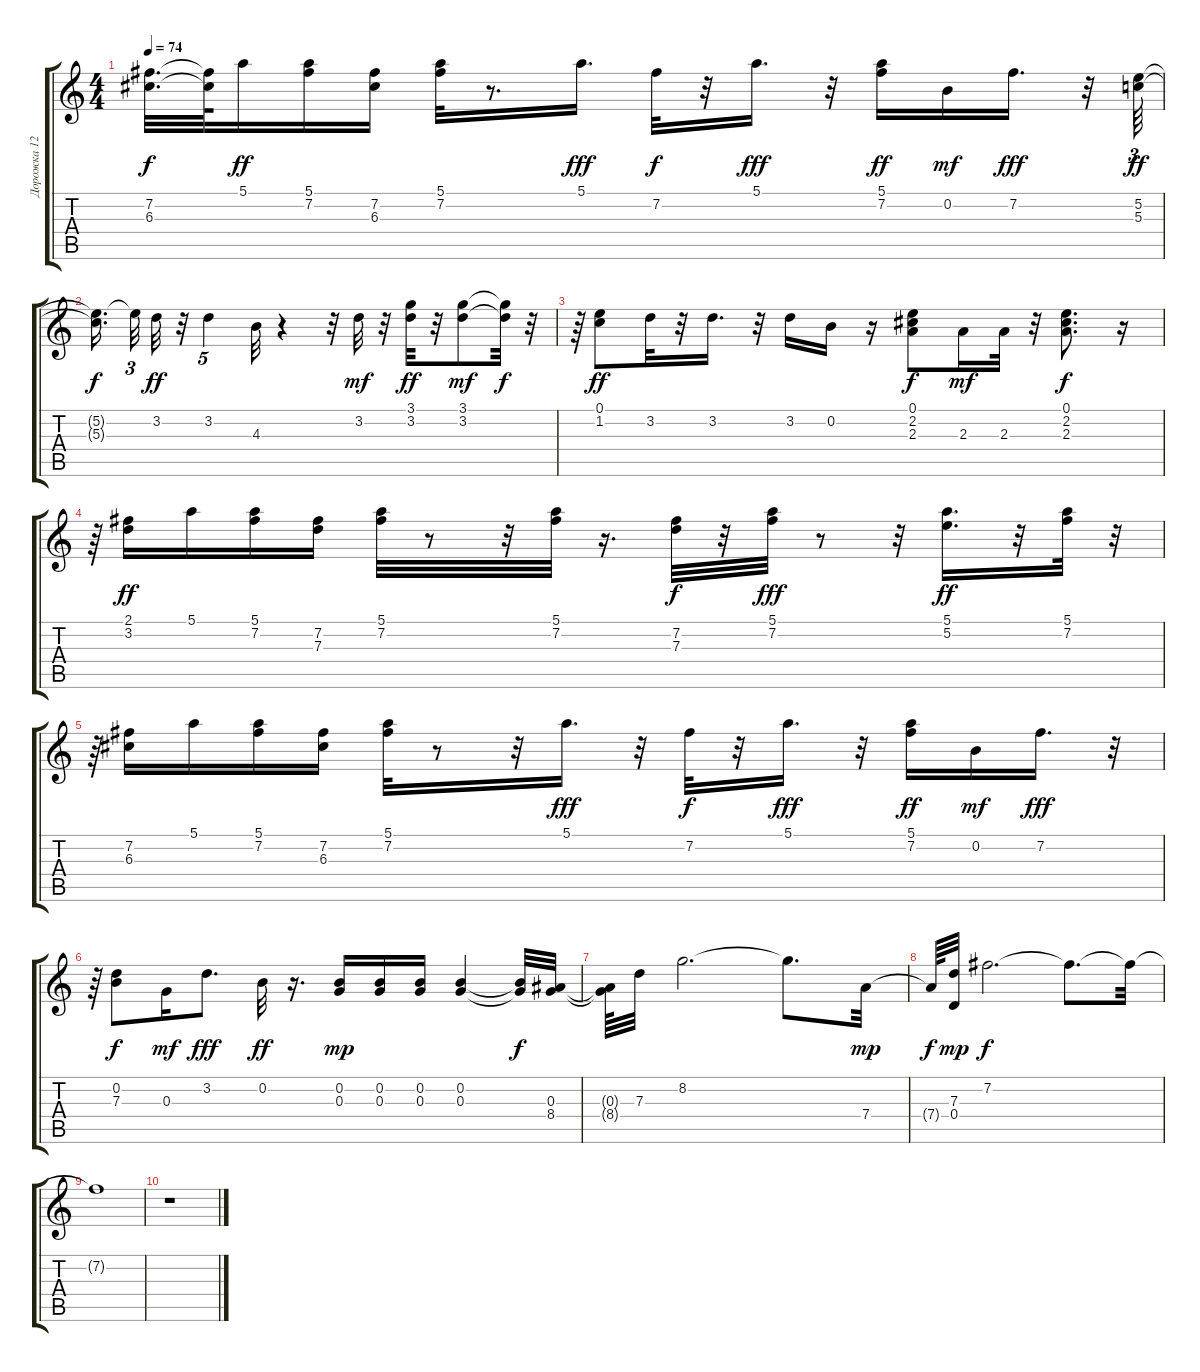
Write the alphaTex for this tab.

\track ("Дорожка 12" "Дорожка 12") {instrument electricguitarclean}
\staff {score tabs}
\tuning (E4 B3 G3 D3 A2 E2) {hide}
\ts (4 4)
\tempo 74
\clef g2
\ks c
(7.2{t} 6.3{t}).32{d dy f} (7.2{t} 6.3{t}).64 5.1.16{dy ff} (5.1 7.2).16 (7.2 6.3).16 (5.1 7.2).32 r.8{d} 5.1.16{d dy fff} 7.2.32{dy f} r.32 5.1.16{d dy fff} r.32 (5.1 7.2).16{dy ff} 0.2.16{dy mf} 7.2.16{d dy fff} r.32 (5.2 5.3).64{tu (3 2) dy ff} |
(5.2{t} 5.3{t}).16{d dy f} 5.2{t}.32{tu (3 2)} 3.2.32{dy ff} r.32 3.2.4{tu (5 4)} 4.3.32 r.4 r.32 3.2.32{dy mf} r.32 (3.1 3.2).32{dy ff} r.32 (3.1 3.2).8{dy mf} (3.1{t} 3.2{t}).32{dy f} r.32 |
r.64 (0.1 1.2).8{dy ff} 3.2.32 r.32 3.2.16{d} r.32 3.2.16 0.2.16 r.16 (0.1 2.2 2.3).8{dy f} 2.3.16{dy mf} 2.3.32 r.32 (0.1 2.2 2.3).8{d dy f} r.16 |
r.64 (2.1 3.2).16{dy ff} 5.1.16 (5.1 7.2).16 (7.2 7.3).16 (5.1 7.2).32 r.8 r.32 (5.1 7.2).32 r.16{d} (7.2 7.3).32{dy f} r.32 (5.1 7.2).32{dy fff} r.8 r.32 (5.1 5.2).16{d dy ff} r.32 (5.1 7.2).32 r.32 |
r.64 (7.2 6.3).16 5.1.16 (5.1 7.2).16 (7.2 6.3).16 (5.1 7.2).32 r.8 r.32 5.1.16{d dy fff} r.32 7.2.32{dy f} r.32 5.1.16{d dy fff} r.32 (5.1 7.2).16{dy ff} 0.2.16{dy mf} 7.2.16{d dy fff} r.32 |
r.64 (0.2 7.3).8{dy f} 0.3.16{dy mf} 3.2.8{d dy fff} 0.2.32{dy ff} r.16{d} (0.2 0.3).16{dy mp} (0.2 0.3).16 (0.2 0.3).16 (0.2 0.3).4 (0.2{t} 0.3{t}).32{dy f} (0.3 8.4).32 |
(0.3{t} 8.4{t}).64 7.3.32 8.2.2{d} 8.2{t}.8{d} 7.4.32{dy mp} |
7.4{t}.64{dy f} (7.3 0.4).32{dy mp} 7.2.2{d dy f} 7.2{t}.8{d} 7.2{t}.32 |
7.2{t}.1 |
r.1
